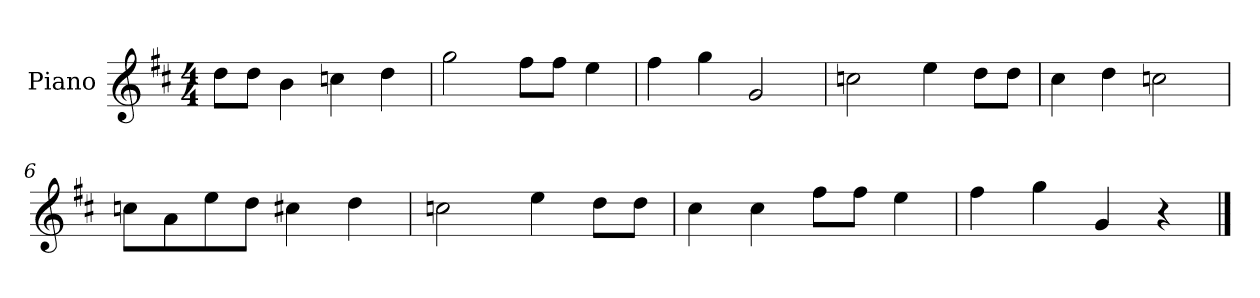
**kern
*part1
*staff1
*I"Piano
*I'P-no
*clefG2
*k[f#c#]
*M4/4
*MM90
=1
8dd\L
8dd\J
4b\
4ccn\
4dd\
=2
2gg\
8ff#\L
8ff#\J
4ee\
=3
4ff#\
4gg\
2g/
=4
2ccn\
4ee\
8dd\L
8dd\J
=5
4cc#\
4dd\
2ccn\
=6
8ccn\L
8a\
8ee\
8dd\J
4cc#X\
4dd\
=7
2ccn\
4ee\
8dd\L
8dd\J
!!LO:LB:g=z
=8
4cc#\
4cc#\
8ff#\L
8ff#\J
4ee\
=9
4ff#\
4gg\
4g/
4r
==
*-
